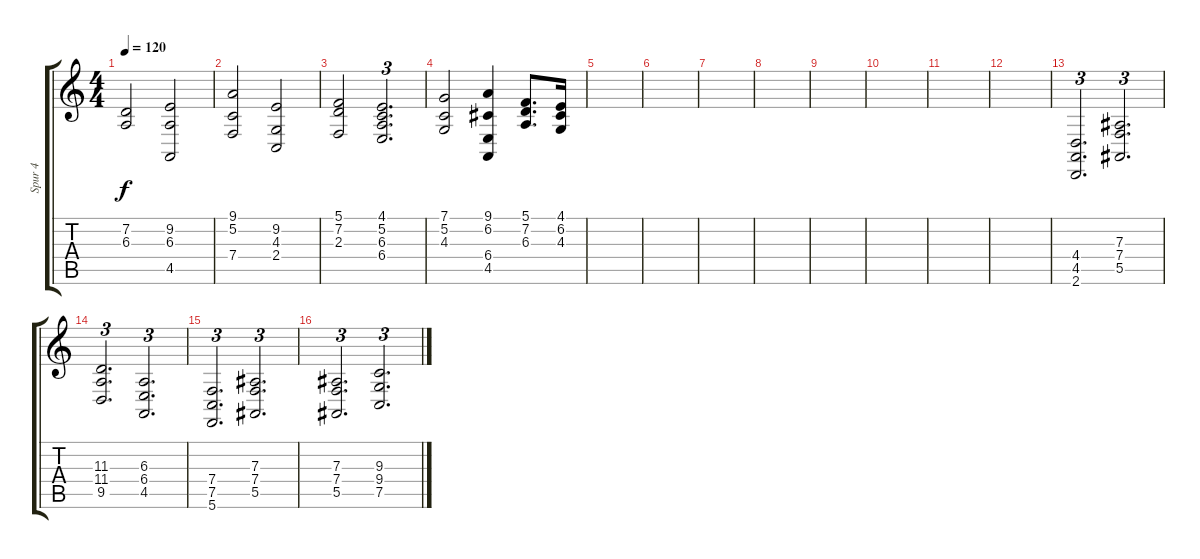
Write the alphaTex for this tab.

\track ("Spur 4" "Spur 4") {instrument cello}
\staff {score tabs}
\tuning (C4 G3 Eb3 Bb2 F2 C2) {hide}
\ts (4 4)
\tempo 120
\clef g2
\ks c
(7.2 6.3).2{dy f volume 10} (9.2 6.3 4.5).2 |
(9.1 5.2 7.4).2 (9.2 4.3 2.4).2 |
(5.1 7.2 2.3).2 (4.1 5.2 6.3 6.4).2{d tu (3 2)} |
(7.1 5.2 4.3).2 (9.1 6.2 6.4 4.5).4 (5.1 7.2 6.3).8{d} (4.1 6.2 4.3).16 |
|
|
|
|
|
|
|
|
(4.4 4.5 2.6).2{d tu (3 2)} (7.3 7.4 5.5).2{d tu (3 2)} |
(11.3 11.4 9.5).2{d tu (3 2)} (6.3 6.4 4.5).2{d tu (3 2)} |
(7.4 7.5 5.6).2{d tu (3 2)} (7.3 7.4 5.5).2{d tu (3 2)} |
(7.3 7.4 5.5).2{d tu (3 2)} (9.3 9.4 7.5).2{d tu (3 2)}
